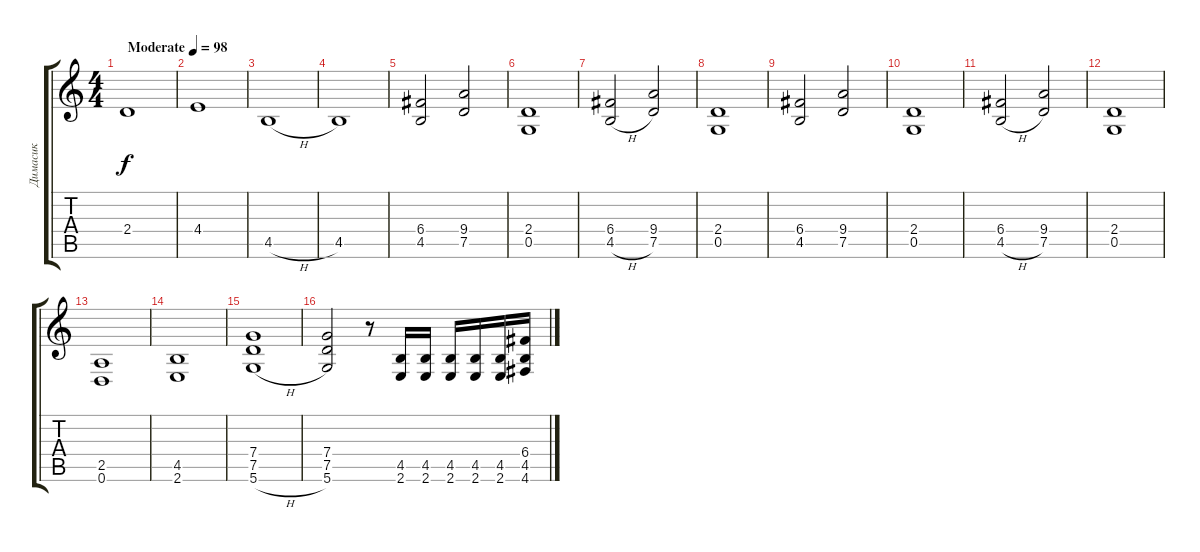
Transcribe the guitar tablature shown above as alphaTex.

\track ("Димасик" "Димасик") {instrument overdrivenguitar}
\staff {score tabs}
\tuning (D4 A3 F3 C3 G2 D2) {hide}
\ts (4 4)
\tempo (98 "Moderate")
\clef g2
\ks c
2.4.1{dy f instrument overdrivenguitar} |
4.4.1 |
4.5{h}.1 |
4.5.1 |
(6.4 4.5).2 (9.4 7.5).2 |
(2.4 0.5).1 |
(6.4 4.5{h}).2 (9.4 7.5).2 |
(2.4 0.5).1 |
(6.4 4.5).2 (9.4 7.5).2 |
(2.4 0.5).1 |
(6.4 4.5{h}).2 (9.4 7.5).2 |
(2.4 0.5).1 |
(2.5 0.6).1 |
(4.5 2.6).1 |
(7.4 7.5 5.6{h}).1 |
(7.4 7.5 5.6).2 r.8 (4.5 2.6).16 (4.5 2.6).16 (4.5 2.6).16 (4.5 2.6).16 (4.5 2.6).16 (6.4 4.5 4.6).16
